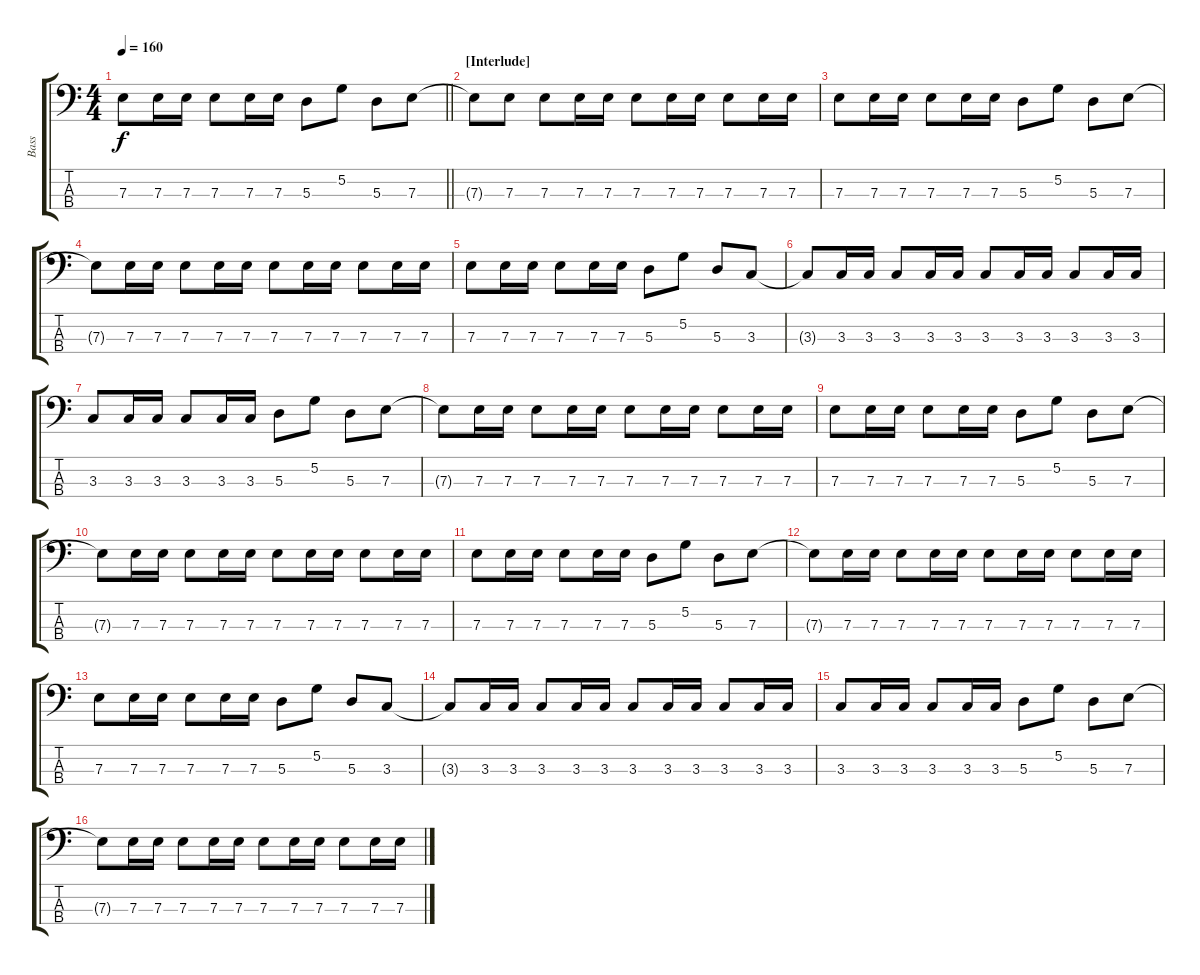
\track ("Bass" "Bass") {instrument electricbasspick}
\staff {score tabs}
\tuning (G2 D2 A1 E1) {hide}
\ts (4 4)
\tempo 160
\clef f4
\barLineRight lightlight
\ks c
7.3.8{dy f} 7.3.16 7.3.16 7.3.8 7.3.16 7.3.16 5.3.8 5.2.8 5.3.8 7.3.8 |
\section ("" "[Interlude]")
7.3{t}.8 7.3.8 7.3.8 7.3.16 7.3.16 7.3.8 7.3.16 7.3.16 7.3.8 7.3.16 7.3.16 |
7.3.8 7.3.16 7.3.16 7.3.8 7.3.16 7.3.16 5.3.8 5.2.8 5.3.8 7.3.8 |
7.3{t}.8 7.3.16 7.3.16 7.3.8 7.3.16 7.3.16 7.3.8 7.3.16 7.3.16 7.3.8 7.3.16 7.3.16 |
7.3.8 7.3.16 7.3.16 7.3.8 7.3.16 7.3.16 5.3.8 5.2.8 5.3.8 3.3.8 |
3.3{t}.8 3.3.16 3.3.16 3.3.8 3.3.16 3.3.16 3.3.8 3.3.16 3.3.16 3.3.8 3.3.16 3.3.16 |
3.3.8 3.3.16 3.3.16 3.3.8 3.3.16 3.3.16 5.3.8 5.2.8 5.3.8 7.3.8 |
7.3{t}.8 7.3.16 7.3.16 7.3.8 7.3.16 7.3.16 7.3.8 7.3.16 7.3.16 7.3.8 7.3.16 7.3.16 |
7.3.8 7.3.16 7.3.16 7.3.8 7.3.16 7.3.16 5.3.8 5.2.8 5.3.8 7.3.8 |
7.3{t}.8 7.3.16 7.3.16 7.3.8 7.3.16 7.3.16 7.3.8 7.3.16 7.3.16 7.3.8 7.3.16 7.3.16 |
7.3.8 7.3.16 7.3.16 7.3.8 7.3.16 7.3.16 5.3.8 5.2.8 5.3.8 7.3.8 |
7.3{t}.8 7.3.16 7.3.16 7.3.8 7.3.16 7.3.16 7.3.8 7.3.16 7.3.16 7.3.8 7.3.16 7.3.16 |
7.3.8 7.3.16 7.3.16 7.3.8 7.3.16 7.3.16 5.3.8 5.2.8 5.3.8 3.3.8 |
3.3{t}.8 3.3.16 3.3.16 3.3.8 3.3.16 3.3.16 3.3.8 3.3.16 3.3.16 3.3.8 3.3.16 3.3.16 |
3.3.8 3.3.16 3.3.16 3.3.8 3.3.16 3.3.16 5.3.8 5.2.8 5.3.8 7.3.8 |
7.3{t}.8 7.3.16 7.3.16 7.3.8 7.3.16 7.3.16 7.3.8 7.3.16 7.3.16 7.3.8 7.3.16 7.3.16
